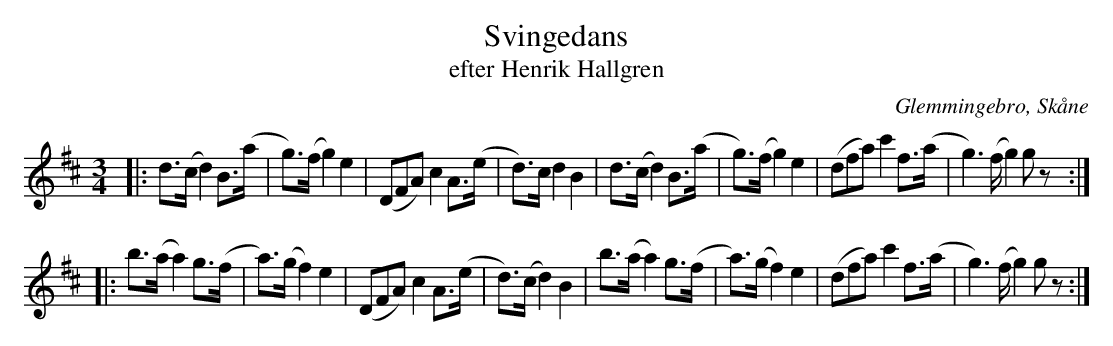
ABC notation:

X:1
T:Svingedans
T:efter Henrik Hallgren
O:Glemmingebro, Skåne
M:3/4
L:1/8
K:D
|: d>(c d2) B>(a | g)>(f g2) e2 | 3(DFA) c2 A>(e | d)>c d2 B2 | d>(c d2) B>(a | g)>(f g2) e2 | 3(dfa) c'2 f>(a | g2)>(f  g2)  gz :|
|: b>(a a2) g>(f | a)>(g f2) e2 | 3(DFA) c2 A>(e | d)>(c d2) B2 |b>(a a2) g>(f | a)>(g f2) e2 | 3(dfa) c'2 f>(a | g2)>(f  g2)  gz  :|
